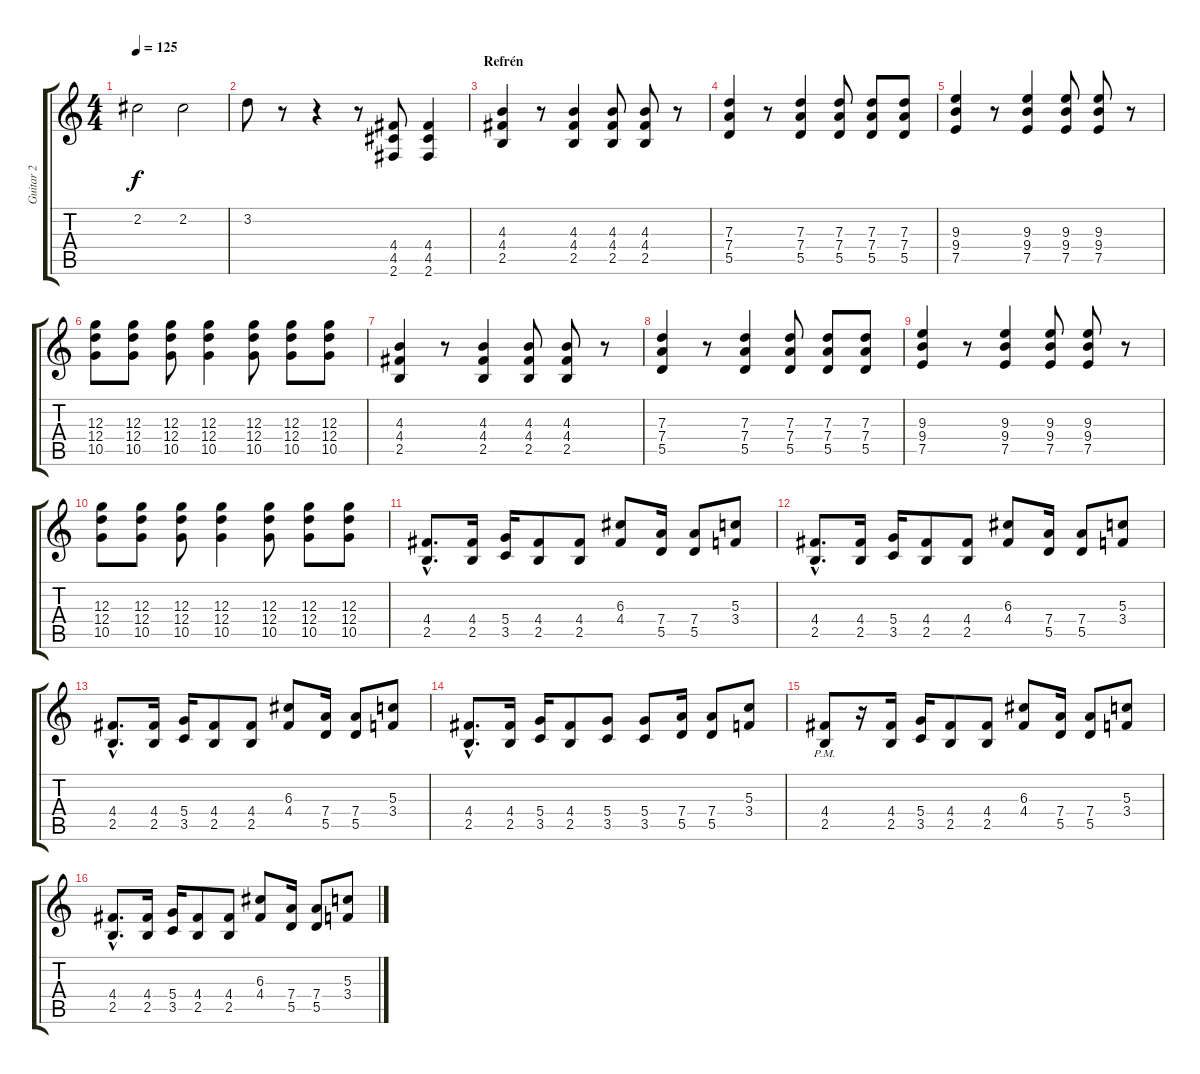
\track ("Guitar 2" "Guitar 2") {instrument distortionguitar}
\staff {score tabs}
\tuning (E4 B3 G3 D3 A2 E2) {hide}
\ts (4 4)
\tempo 125
\clef g2
\ks c
2.2.2{dy f} 2.2.2 |
3.2.8 r.8 r.4 r.8 (4.4 4.5 2.6).8 (4.4 4.5 2.6).4 |
\section ("" "Refrén")
(4.3 4.4 2.5).4 r.8 (4.3 4.4 2.5).4 (4.3 4.4 2.5).8 (4.3 4.4 2.5).8 r.8 |
(7.3 7.4 5.5).4 r.8 (7.3 7.4 5.5).4 (7.3 7.4 5.5).8 (7.3 7.4 5.5).8 (7.3 7.4 5.5).8 |
(9.3 9.4 7.5).4 r.8 (9.3 9.4 7.5).4 (9.3 9.4 7.5).8 (9.3 9.4 7.5).8 r.8 |
(12.3 12.4 10.5).8 (12.3 12.4 10.5).8 (12.3 12.4 10.5).8 (12.3 12.4 10.5).4 (12.3 12.4 10.5).8 (12.3 12.4 10.5).8 (12.3 12.4 10.5).8 |
(4.3 4.4 2.5).4 r.8 (4.3 4.4 2.5).4 (4.3 4.4 2.5).8 (4.3 4.4 2.5).8 r.8 |
(7.3 7.4 5.5).4 r.8 (7.3 7.4 5.5).4 (7.3 7.4 5.5).8 (7.3 7.4 5.5).8 (7.3 7.4 5.5).8 |
(9.3 9.4 7.5).4 r.8 (9.3 9.4 7.5).4 (9.3 9.4 7.5).8 (9.3 9.4 7.5).8 r.8 |
(12.3 12.4 10.5).8 (12.3 12.4 10.5).8 (12.3 12.4 10.5).8 (12.3 12.4 10.5).4 (12.3 12.4 10.5).8 (12.3 12.4 10.5).8 (12.3 12.4 10.5).8 |
(4.4{hac} 2.5{hac}).8{d} (4.4 2.5).16 (5.4 3.5).16 (4.4 2.5).8 (4.4 2.5).8 (6.3 4.4).8 (7.4 5.5).16 (7.4 5.5).8 (5.3 3.4).8 |
(4.4{hac} 2.5{hac}).8{d} (4.4 2.5).16 (5.4 3.5).16 (4.4 2.5).8 (4.4 2.5).8 (6.3 4.4).8 (7.4 5.5).16 (7.4 5.5).8 (5.3 3.4).8 |
(4.4{hac} 2.5{hac}).8{d} (4.4 2.5).16 (5.4 3.5).16 (4.4 2.5).8 (4.4 2.5).8 (6.3 4.4).8 (7.4 5.5).16 (7.4 5.5).8 (5.3 3.4).8 |
(4.4{hac} 2.5{hac}).8{d} (4.4 2.5).16 (5.4 3.5).16 (4.4 2.5).8 (5.4 3.5).8 (5.4 3.5).8 (7.4 5.5).16 (7.4 5.5).8 (5.3 3.4).8 |
(4.4{pm} 2.5{pm}).8 r.16 (4.4 2.5).16 (5.4 3.5).16 (4.4 2.5).8 (4.4 2.5).8 (6.3 4.4).8 (7.4 5.5).16 (7.4 5.5).8 (5.3 3.4).8 |
(4.4{hac} 2.5{hac}).8{d} (4.4 2.5).16 (5.4 3.5).16 (4.4 2.5).8 (4.4 2.5).8 (6.3 4.4).8 (7.4 5.5).16 (7.4 5.5).8 (5.3 3.4).8
